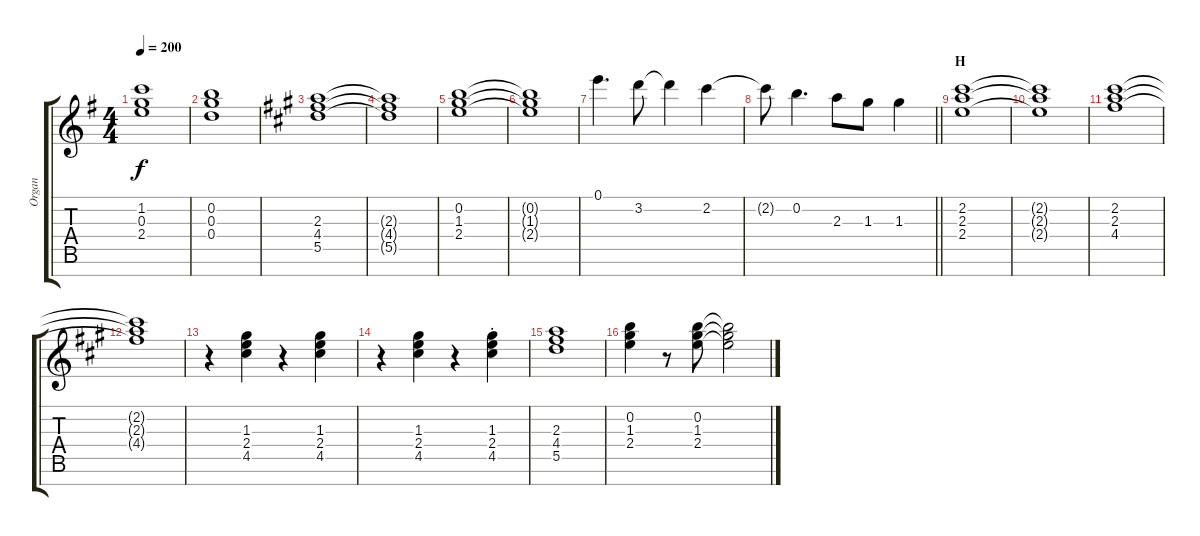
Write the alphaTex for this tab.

\track ("Organ" "Organ") {instrument rockorgan}
\staff {score tabs}
\tuning (E6 B5 G5 D5 A4 E4 B3) {hide}
\ts (4 4)
\tempo 200
\clef g2
\ks g
(1.2 0.3 2.4).1{dy f} |
(0.2 0.3 0.4).1 |
\ks a
(2.3 4.4 5.5).1 |
(2.3{t} 4.4{t} 5.5{t}).1 |
(0.2 1.3 2.4).1 |
(0.2{t} 1.3{t} 2.4{t}).1 |
0.1.4{d} 3.2.8 3.2{t}.4 2.2.4 |
\barLineRight lightlight
2.2{t}.8 0.2.4{d} 2.3.8 1.3.8 1.3.4 |
\section ("" "H")
(2.2 2.3 2.4).1 |
(2.2{t} 2.3{t} 2.4{t}).1 |
(2.2 2.3 4.4).1 |
(2.2{t} 2.3{t} 4.4{t}).1 |
r.4 (1.3 2.4 4.5).4 r.4 (1.3 2.4 4.5).4 |
r.4 (1.3 2.4 4.5).4 r.4 (1.3{st} 2.4{st} 4.5{st}).4 |
(2.3 4.4 5.5).1 |
(0.2 1.3 2.4).4 r.8 (0.2 1.3 2.4).8 (0.2{t} 1.3{t} 2.4{t}).2
